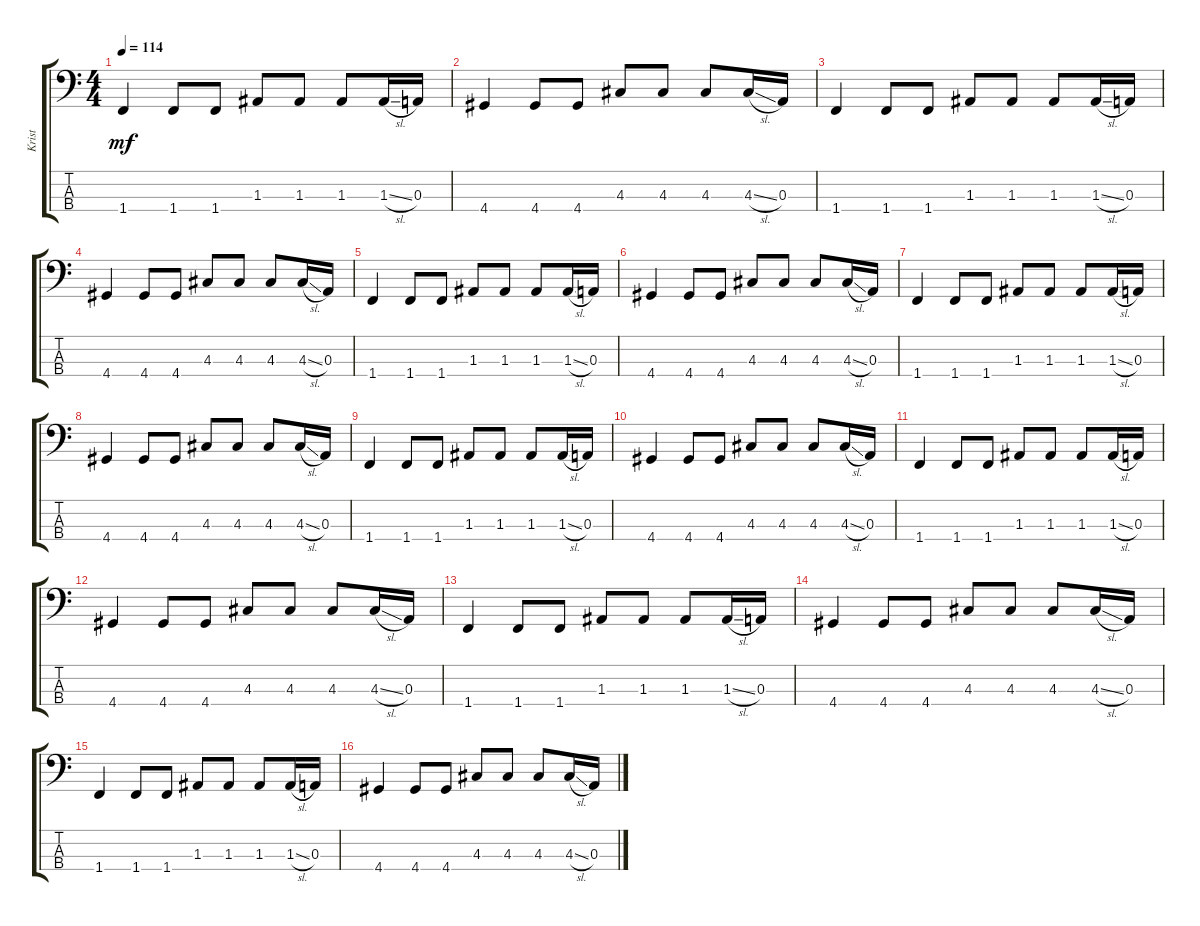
\track ("Krist" "Krist") {instrument electricbasspick}
\staff {score tabs}
\tuning (G2 D2 A1 E1) {hide}
\ts (4 4)
\tempo 114
\clef f4
\ks c
1.4.4{dy mf} 1.4.8 1.4.8 1.3.8 1.3.8 1.3.8 1.3{sl}.16 0.3.16 |
4.4.4 4.4.8 4.4.8 4.3.8 4.3.8 4.3.8 4.3{sl}.16 0.3.16 |
1.4.4 1.4.8 1.4.8 1.3.8 1.3.8 1.3.8 1.3{sl}.16 0.3.16 |
4.4.4 4.4.8 4.4.8 4.3.8 4.3.8 4.3.8 4.3{sl}.16 0.3.16 |
1.4.4 1.4.8 1.4.8 1.3.8 1.3.8 1.3.8 1.3{sl}.16 0.3.16 |
4.4.4 4.4.8 4.4.8 4.3.8 4.3.8 4.3.8 4.3{sl}.16 0.3.16 |
1.4.4 1.4.8 1.4.8 1.3.8 1.3.8 1.3.8 1.3{sl}.16 0.3.16 |
4.4.4 4.4.8 4.4.8 4.3.8 4.3.8 4.3.8 4.3{sl}.16 0.3.16 |
1.4.4 1.4.8 1.4.8 1.3.8 1.3.8 1.3.8 1.3{sl}.16 0.3.16 |
4.4.4 4.4.8 4.4.8 4.3.8 4.3.8 4.3.8 4.3{sl}.16 0.3.16 |
1.4.4 1.4.8 1.4.8 1.3.8 1.3.8 1.3.8 1.3{sl}.16 0.3.16 |
4.4.4 4.4.8 4.4.8 4.3.8 4.3.8 4.3.8 4.3{sl}.16 0.3.16 |
1.4.4 1.4.8 1.4.8 1.3.8 1.3.8 1.3.8 1.3{sl}.16 0.3.16 |
4.4.4 4.4.8 4.4.8 4.3.8 4.3.8 4.3.8 4.3{sl}.16 0.3.16 |
1.4.4 1.4.8 1.4.8 1.3.8 1.3.8 1.3.8 1.3{sl}.16 0.3.16 |
4.4.4 4.4.8 4.4.8 4.3.8 4.3.8 4.3.8 4.3{sl}.16 0.3.16
